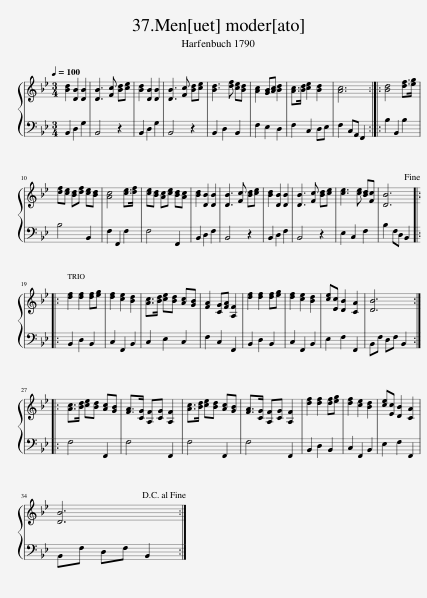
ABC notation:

X:1
%%score { 1 | 2 }
L:1/8
Q:1/4=100
M:3/4
I:linebreak $
K:Bb
V:1 treble
V:2 bass
V:1
 [Bd]2 [DB]2 [DB]2 | [DB]3 [Fc] [Bd][ce] | [Bd]2 [DB]2 [DB]2 | [DB]3 [Fc] [Bd][ce] | [Bd]3 [df] [ce][Bd] | %5
 [Ac]2 [GB][Ac] [Bd]2 | [Ac]>[Bd] [ce]2 [Bd]2 | [Ac]6 :: [Bd]4 [df]>[eg] |$ [df][ce] [Bd][df] [ce][Bd] | %10
 [Ac]4 [ce]>[df] | [ce][Bd] [Ac][ce] [Bd][Ac] | [Bd]2 [DB]2 [DB]2 | [DB]3 [Fc] [Bd][ce] | [Bd]2 [DB]2 [DB]2 | %15
 [DB]3 [Fc] [Bd][ce] | [ce]3 [ce] [Bd][Fc] | [DB]6!fine! |:$ [df]2 [df]2 [df][eg] | [df]2 [ce]2 [Bd]2 | %20
 [Ac]>[Bd] [ce][Bd] [Ac][GB] | [FA]2 [CG][FA] [A,F]2 | [df]2 [df]2 [df][eg] | [df]2 [ce]2 [Bd]2 | [ce][Ec] [DB]2 [CA]2 | %25
 [DB]6 ::$ [Ac]>[Bd] [ce][Bd] [Ac][GB] | [FA]>[CG] [A,F][CG] [A,F]2 | [Ac]>[Bd] [ce][Bd] [Ac][GB] | [FA]>[CG] [A,F][CG] [A,F]2 | %30
 [df]2 [df]2 [df][eg] | [df]2 [ce]2 [Bd]2 | [ce][Ec] [DB]2 [CA]2 |$ [DB]6!D.C.! :| %34
V:2
 B,,2 D,2 G,2 | B,,4 z2 | B,,2 D,2 G,2 | B,,4 z2 | B,,2 D,2 B,,2 | %5
 F,2 E,2 D,2 | F,2 C,2 D,E, | F,2 C,A,, F,,2 :: B,2 B,,2 B,2 |$ B,4 B,,2 | %10
 F,2 F,,2 F,2 | F,4 F,,2 | B,,2 D,2 F,2 | B,,4 z2 | B,,2 D,2 F,2 | %15
 B,,4 z2 | E,2 C,2 F,2 | B,2 F,D, B,,2 |:$ B,,2 D,2 B,,2 | C,2 F,,2 B,,2 | %20
 C,2 E,2 C,2 | F,2 C,2 F,,2 | B,,2 D,2 B,,2 | C,2 F,,2 B,,2 | E,2 F,2 F,,2 | %25
 B,,F, D,F, B,,2 ::$ F,4 F,,2 | F,4 F,,2 | F,4 F,,2 | F,4 F,,2 | %30
 B,,2 D,2 B,,2 | C,2 F,,2 B,,2 | E,2 F,2 F,,2 |$ B,,F, D,F, B,,2 :| %34
